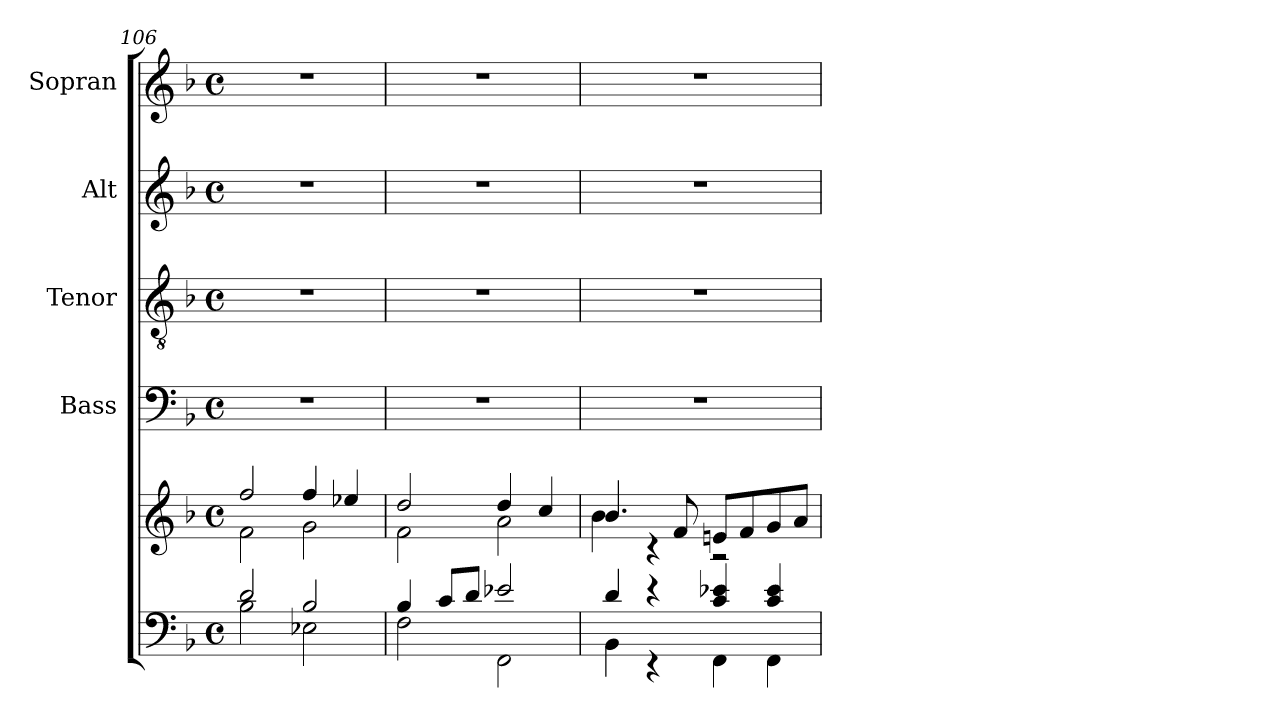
**kern	**kern	**kern	**kern	**kern	**kern
*part5	*part5	*part4	*part3	*part2	*part1
*staff6	*staff5	*staff4	*staff3	*staff2	*staff1
*	*	*I"Bass	*I"Tenor	*I"Alt	*I"Sopran
*	*	*I'B.	*I'T.	*I'A.	*I'S.
*clefF4	*clefG2	*clefF4	*clefGv2	*clefG2	*clefG2
*k[b-]	*k[b-]	*k[b-]	*k[b-]	*k[b-]	*k[b-]
*F:	*F:	*F:	*F:	*F:	*F:
*M4/4	*M4/4	*M4/4	*M4/4	*M4/4	*M4/4
*met(c)	*met(c)	*met(c)	*met(c)	*met(c)	*met(c)
=106	=106	=106	=106	=106	=106
*^	*^	*	*	*	*
2d/	2B-\	2ff/	2f\	1r	1r	1r	1r
2B-/	2E-X\	4ff/	2g\	.	.	.	.
.	.	4ee-X/	.	.	.	.	.
=107	=107	=107	=107	=107	=107	=107	=107
4B-/	2F\	2dd/	2f\	1r	1r	1r	1r
8c/L	.	.	.	.	.	.	.
8d/J	.	.	.	.	.	.	.
2e-X/	2FF\	4dd/	2a\	.	.	.	.
.	.	4cc/	.	.	.	.	.
!!LO:PB:g=z
=108	=108	=108	=108	=108	=108	=108	=108
4d/	4BB-\	4.b-/	4b-\	1r	1r	1r	1r
4r	4r	.	4rc	.	.	.	.
.	.	8f/	.	.	.	.	.
4c/ 4e-X/	4FF\	8en/L	2rB	.	.	.	.
.	.	8f/	.	.	.	.	.
4c/ 4e-/	4FF\	8g/	.	.	.	.	.
.	.	8a/J	.	.	.	.	.
*v	*v	*	*	*	*	*	*
*	*v	*v	*	*	*	*
=	=	=	=	=	=
*-	*-	*-	*-	*-	*-
